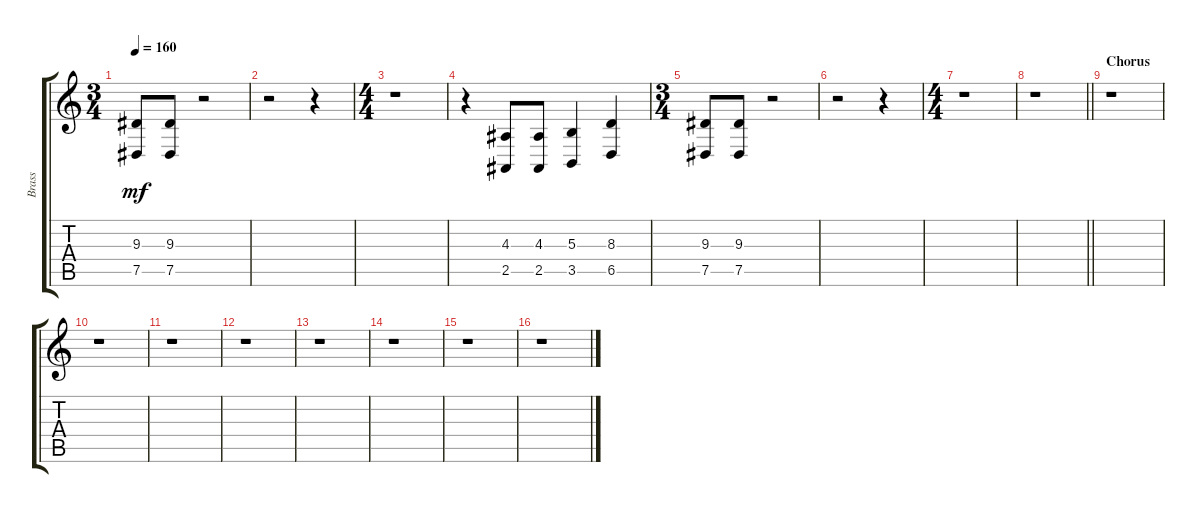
\track ("Brass" "Brass") {instrument brasssection}
\staff {score tabs}
\tuning (Eb4 Bb3 Gb3 Db3 Ab2 Eb2) {hide}
\ts (3 4)
\tempo 160
\clef g2
\ks c
(9.3 7.5).8{dy mf} (9.3 7.5).8 r.2 |
r.2 r.4 |
\ts (4 4)
r.1 |
r.4 (4.3 2.5).8 (4.3 2.5).8 (5.3 3.5).4 (8.3 6.5).4 |
\ts (3 4)
(9.3 7.5).8 (9.3 7.5).8 r.2 |
r.2 r.4 |
\ts (4 4)
r.1 |
\barLineRight lightlight
r.1 |
\section ("" "Chorus")
r.1 |
r.1 |
r.1 |
r.1 |
r.1 |
r.1 |
r.1 |
r.1
